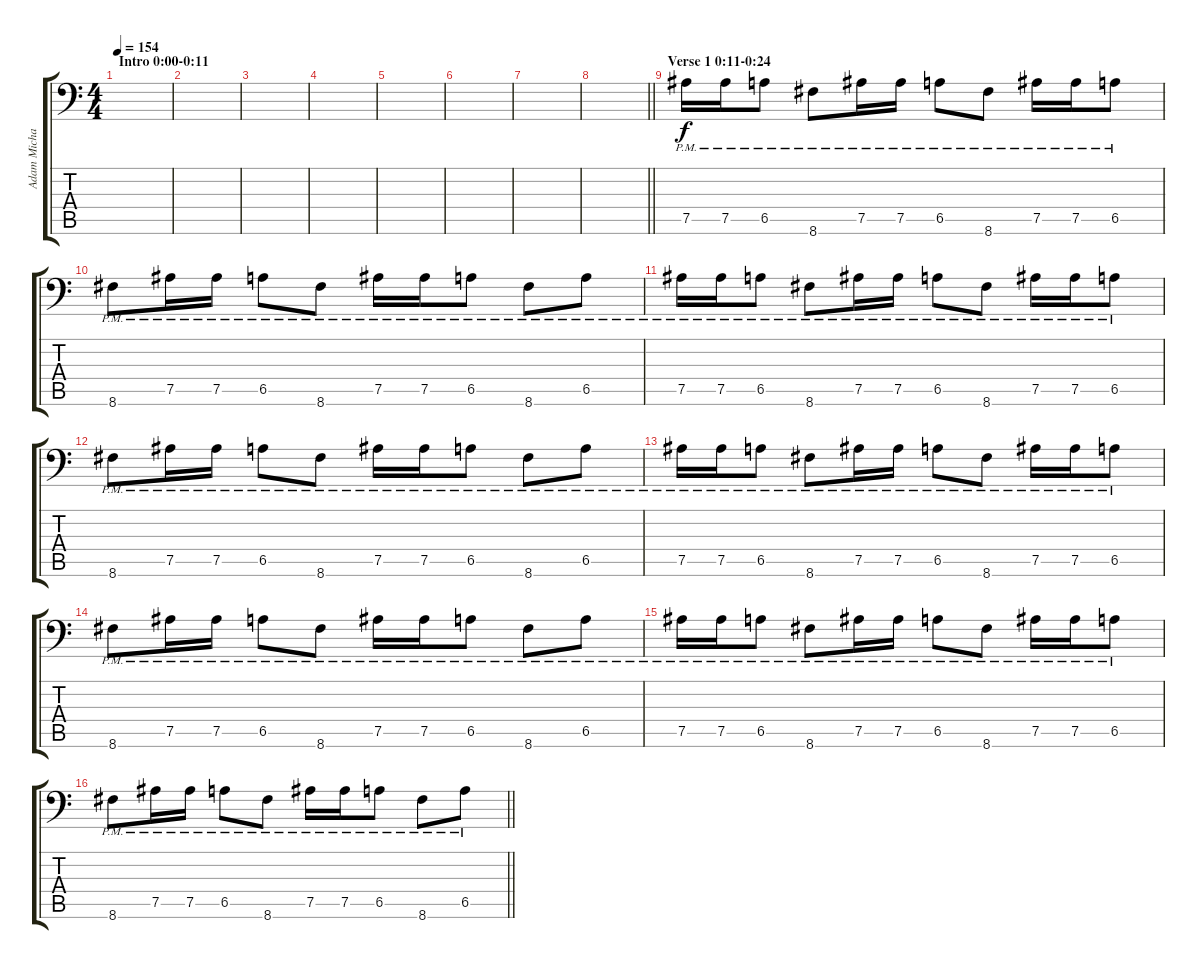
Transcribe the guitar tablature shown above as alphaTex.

\track ("Adam Michal \"Nergal\" Darski" "Adam Micha") {instrument distortionguitar}
\staff {score tabs}
\tuning (Bb3 F3 Db3 Ab2 Eb2 Bb1) {hide}
\ts (4 4)
\section ("" "Intro 0:00-0:11")
\tempo 154
\clef f4
\ks c
|
|
|
|
|
|
|
\barLineRight lightlight
|
\section ("" "Verse 1 0:11-0:24")
7.5{pm}.16 7.5{pm}.16 6.5{pm}.8 8.6{pm}.8 7.5{pm}.16 7.5{pm}.16 6.5{pm}.8 8.6{pm}.8 7.5{pm}.16 7.5{pm}.16 6.5{pm}.8 |
8.6{pm}.8 7.5{pm}.16 7.5{pm}.16 6.5{pm}.8 8.6{pm}.8 7.5{pm}.16 7.5{pm}.16 6.5{pm}.8 8.6{pm}.8 6.5{pm}.8 |
7.5{pm}.16 7.5{pm}.16 6.5{pm}.8 8.6{pm}.8 7.5{pm}.16 7.5{pm}.16 6.5{pm}.8 8.6{pm}.8 7.5{pm}.16 7.5{pm}.16 6.5{pm}.8 |
8.6{pm}.8 7.5{pm}.16 7.5{pm}.16 6.5{pm}.8 8.6{pm}.8 7.5{pm}.16 7.5{pm}.16 6.5{pm}.8 8.6{pm}.8 6.5{pm}.8 |
7.5{pm}.16 7.5{pm}.16 6.5{pm}.8 8.6{pm}.8 7.5{pm}.16 7.5{pm}.16 6.5{pm}.8 8.6{pm}.8 7.5{pm}.16 7.5{pm}.16 6.5{pm}.8 |
8.6{pm}.8 7.5{pm}.16 7.5{pm}.16 6.5{pm}.8 8.6{pm}.8 7.5{pm}.16 7.5{pm}.16 6.5{pm}.8 8.6{pm}.8 6.5{pm}.8 |
7.5{pm}.16 7.5{pm}.16 6.5{pm}.8 8.6{pm}.8 7.5{pm}.16 7.5{pm}.16 6.5{pm}.8 8.6{pm}.8 7.5{pm}.16 7.5{pm}.16 6.5{pm}.8 |
\barLineRight lightlight
8.6{pm}.8 7.5{pm}.16 7.5{pm}.16 6.5{pm}.8 8.6{pm}.8 7.5{pm}.16 7.5{pm}.16 6.5{pm}.8 8.6{pm}.8 6.5{pm}.8
